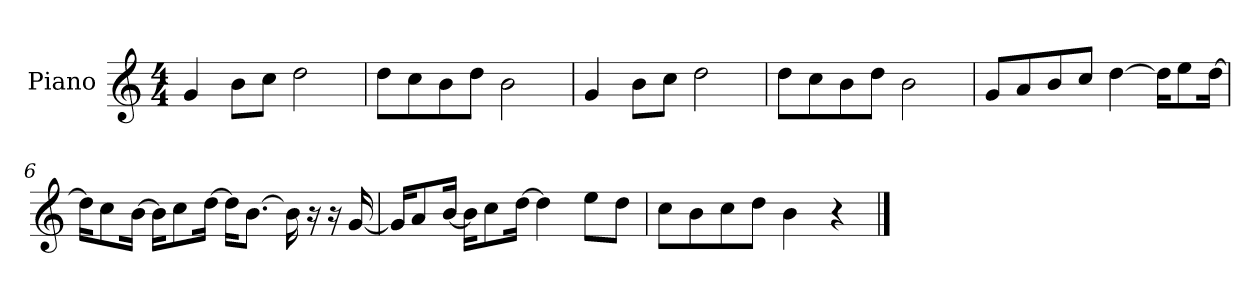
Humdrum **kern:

**kern
*part1
*staff1
*I"Piano
*I'P-no
*clefG2
*k[]
*M4/4
*MM90
=1
4g/
8b\L
8cc\J
2dd\
=2
8dd\L
8cc\
8b\
8dd\J
2b\
=3
4g/
8b\L
8cc\J
2dd\
=4
8dd\L
8cc\
8b\
8dd\J
2b\
=5
8g/L
8a/
8b/
8cc/J
[4dd\
16dd\KL]
8ee\
[16dd\Jk
=6
16dd\KL]
8cc\
[16b\Jk
16b\KL]
8cc\
[16dd\Jk
16dd\KL]
[8.b\J
16b\]
16r
16r
[16g/
!!LO:LB:g=z
=7
16g/KL]
8a/
[16b/Jk
16b\KL]
8cc\
[16dd\Jk
4dd\]
8ee\L
8dd\J
=8
8cc\L
8b\
8cc\
8dd\J
4b\
4r
==
*-
